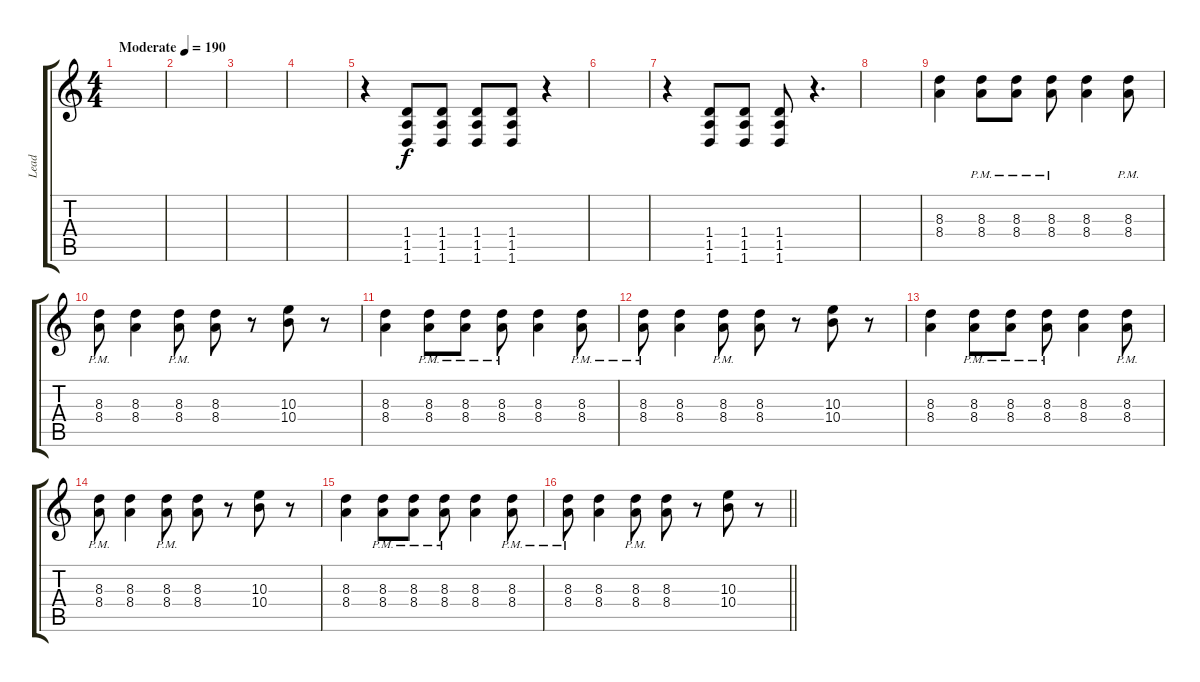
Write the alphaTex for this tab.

\track ("Lead" "Lead") {instrument distortionguitar}
\staff {score tabs}
\tuning (Eb4 Bb3 Gb3 Db3 Ab2 Db2) {hide}
\ts (4 4)
\tempo (190 "Moderate")
\clef g2
\ks c
|
|
|
|
r.4 (1.4 1.5 1.6).8 (1.4 1.5 1.6).8 (1.4 1.5 1.6).8 (1.4 1.5 1.6).8 r.4 |
|
r.4 (1.4 1.5 1.6).8 (1.4 1.5 1.6).8 (1.4 1.5 1.6).8 r.4{d} |
|
(8.3 8.4).4 (8.3{pm} 8.4{pm}).8 (8.3{pm} 8.4{pm}).8 (8.3{pm} 8.4{pm}).8 (8.3 8.4).4 (8.3{pm} 8.4{pm}).8 |
(8.3{pm} 8.4{pm}).8 (8.3 8.4).4 (8.3{pm} 8.4{pm}).8 (8.3 8.4).8 r.8 (10.3 10.4).8 r.8 |
(8.3 8.4).4 (8.3{pm} 8.4{pm}).8 (8.3{pm} 8.4{pm}).8 (8.3{pm} 8.4{pm}).8 (8.3 8.4).4 (8.3{pm} 8.4{pm}).8 |
(8.3{pm} 8.4{pm}).8 (8.3 8.4).4 (8.3{pm} 8.4{pm}).8 (8.3 8.4).8 r.8 (10.3 10.4).8 r.8 |
(8.3 8.4).4 (8.3{pm} 8.4{pm}).8 (8.3{pm} 8.4{pm}).8 (8.3{pm} 8.4{pm}).8 (8.3 8.4).4 (8.3{pm} 8.4{pm}).8 |
(8.3{pm} 8.4{pm}).8 (8.3 8.4).4 (8.3{pm} 8.4{pm}).8 (8.3 8.4).8 r.8 (10.3 10.4).8 r.8 |
(8.3 8.4).4 (8.3{pm} 8.4{pm}).8 (8.3{pm} 8.4{pm}).8 (8.3{pm} 8.4{pm}).8 (8.3 8.4).4 (8.3{pm} 8.4{pm}).8 |
\barLineRight lightlight
(8.3{pm} 8.4{pm}).8 (8.3 8.4).4 (8.3{pm} 8.4{pm}).8 (8.3 8.4).8 r.8 (10.3 10.4).8 r.8
